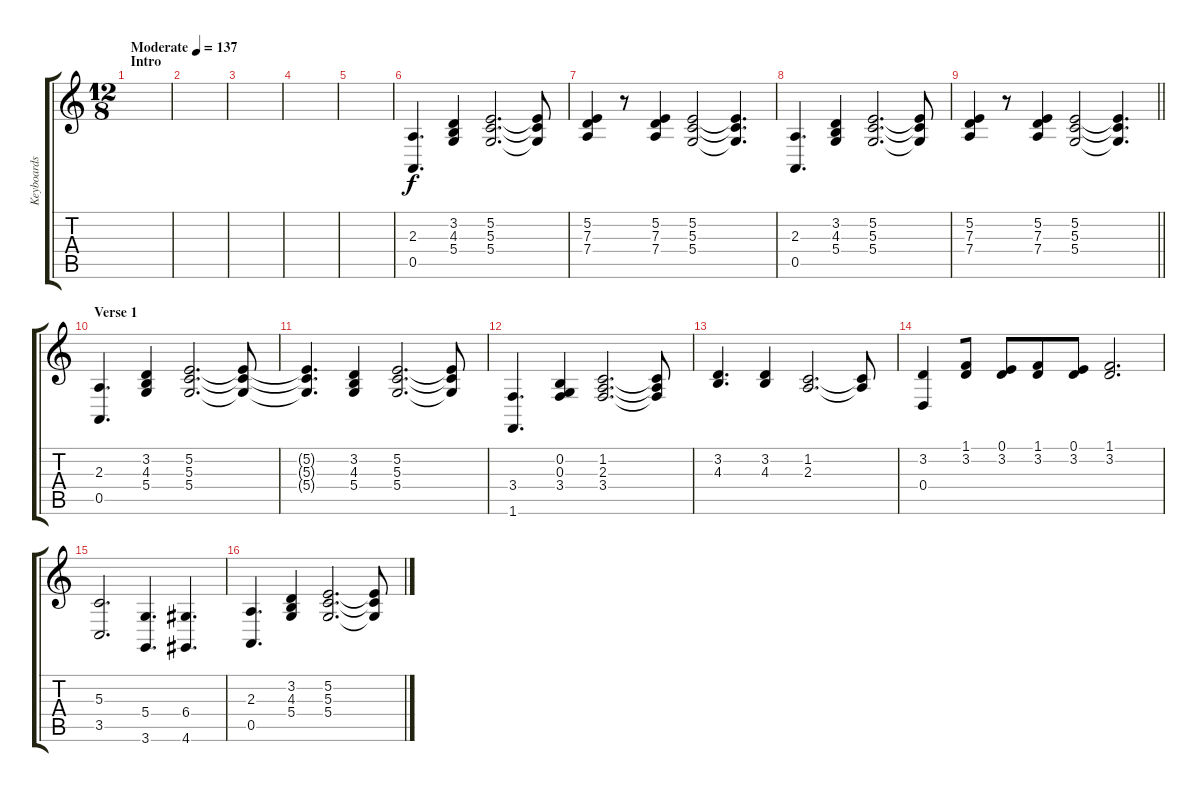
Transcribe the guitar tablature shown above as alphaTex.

\track ("Keyboards" "Keyboards") {instrument lead2sawtooth bank 255}
\staff {score tabs}
\tuning (E4 B3 G3 D3 A2 E2) {hide}
\ts (12 8)
\section ("" "Intro")
\tempo (137 "Moderate")
\clef g2
\ks c
|
|
|
|
|
(2.3 0.5).4{d} (3.2 4.3 5.4).4{beam merge} (5.2 5.3 5.4).2{d} (5.2{t} 5.3{t} 5.4{t}).8 |
(5.2 7.3 7.4).4 r.8{beam merge} (5.2 7.3 7.4).4{beam merge} (5.2 5.3 5.4).2 (5.2{t} 5.3{t} 5.4{t}).4{d} |
(2.3 0.5).4{d} (3.2 4.3 5.4).4{beam merge} (5.2 5.3 5.4).2{d} (5.2{t} 5.3{t} 5.4{t}).8 |
\barLineRight lightlight
(5.2 7.3 7.4).4 r.8{beam merge} (5.2 7.3 7.4).4{beam merge} (5.2 5.3 5.4).2 (5.2{t} 5.3{t} 5.4{t}).4{d} |
\section ("" "Verse 1")
(2.3 0.5).4{d} (3.2 4.3 5.4).4{beam merge} (5.2 5.3 5.4).2{d} (5.2{t} 5.3{t} 5.4{t}).8 |
(5.2{t} 5.3{t} 5.4{t}).4{d} (3.2 4.3 5.4).4{beam merge} (5.2 5.3 5.4).2{d} (5.2{t} 5.3{t} 5.4{t}).8 |
(3.4 1.6).4{d} (0.2 0.3 3.4).4{beam merge} (1.2 2.3 3.4).2{d} (1.2{t} 2.3{t} 3.4{t}).8 |
(3.2 4.3).4{d} (3.2 4.3).4 (1.2 2.3).2{d} (1.2{t} 2.3{t}).8 |
(3.2 0.4).4{beam merge} (1.1 3.2).8 (0.1 3.2).8 (1.1 3.2).8 (0.1 3.2).8 (1.1 3.2).2{d} |
(5.3 3.5).2{d} (5.4 3.6).4{d} (6.4 4.6).4{d} |
(2.3 0.5).4{d} (3.2 4.3 5.4).4{beam merge} (5.2 5.3 5.4).2{d} (5.2{t} 5.3{t} 5.4{t}).8
